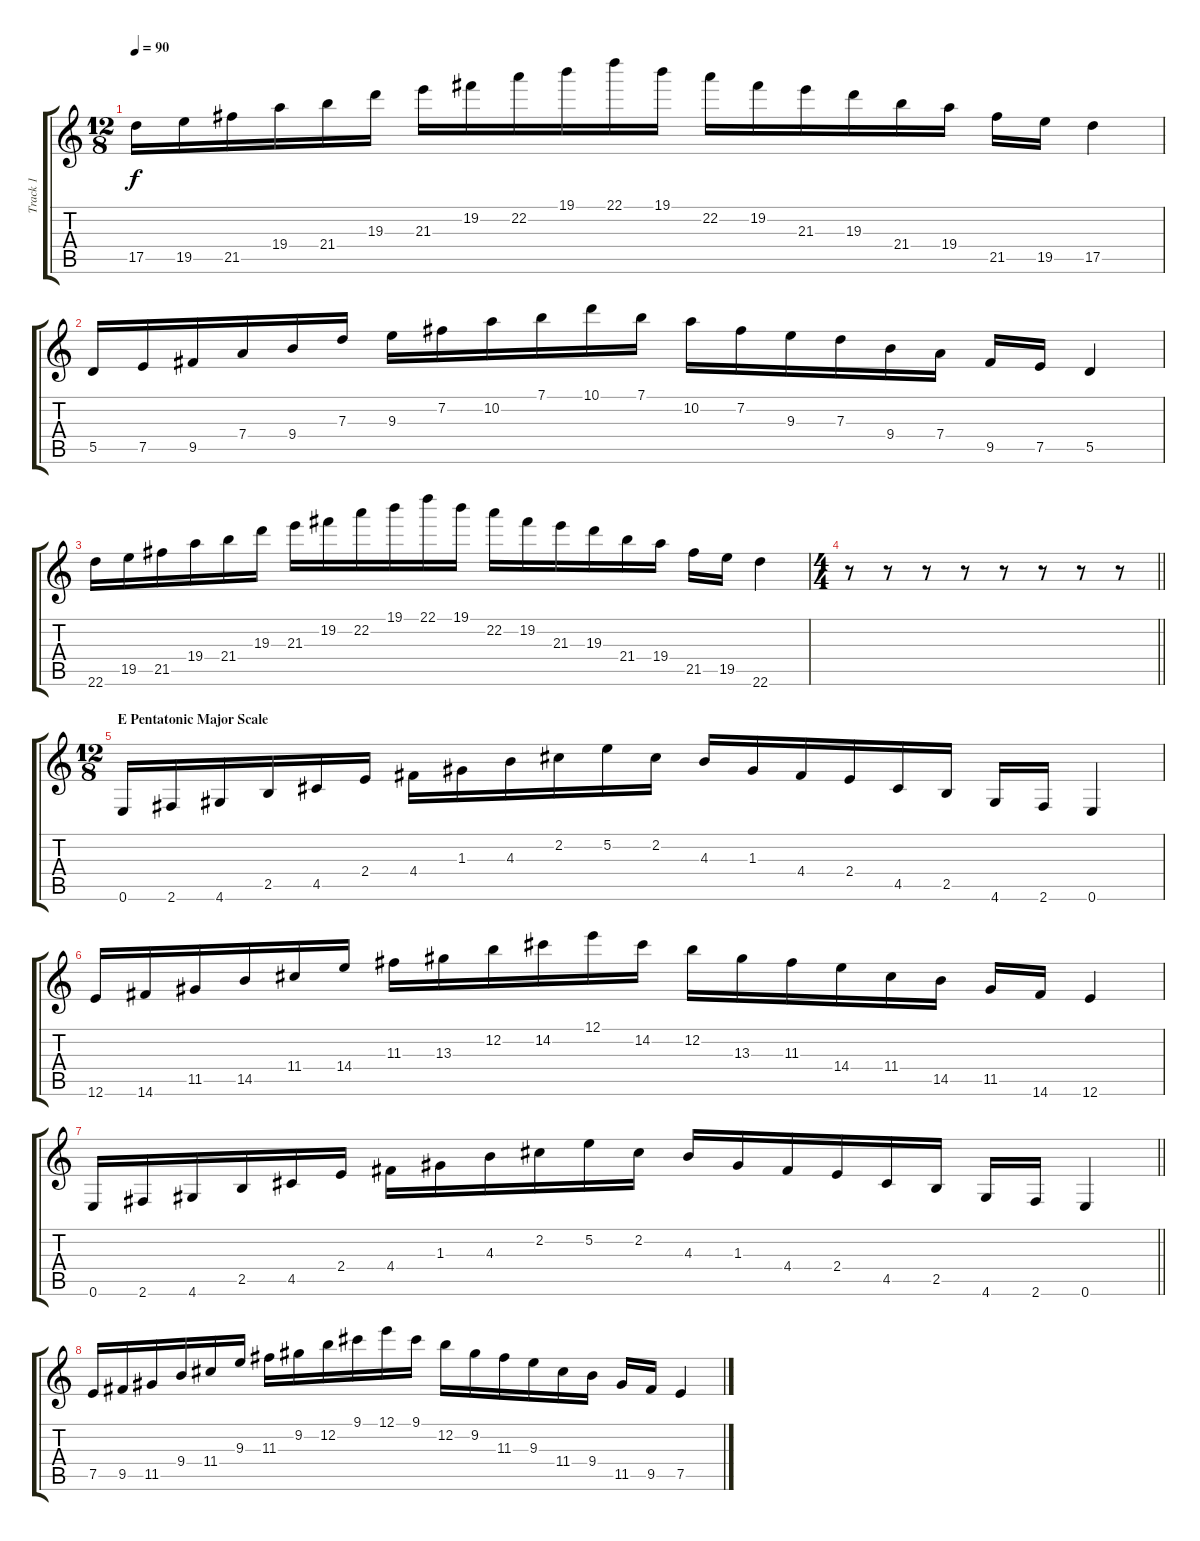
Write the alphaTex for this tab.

\track ("Track 1" "Track 1") {instrument overdrivenguitar}
\staff {score tabs}
\tuning (E4 B3 G3 D3 A2 E2) {hide}
\ts (12 8)
\tempo 90
\clef g2
\ks c
17.5.16{dy f} 19.5.16 21.5.16 19.4.16 21.4.16 19.3.16 21.3.16 19.2.16 22.2.16 19.1.16 22.1.16 19.1.16 22.2.16 19.2.16 21.3.16 19.3.16 21.4.16 19.4.16 21.5.16 19.5.16 17.5.4 |
5.5.16 7.5.16 9.5.16 7.4.16 9.4.16 7.3.16 9.3.16 7.2.16 10.2.16 7.1.16 10.1.16 7.1.16 10.2.16 7.2.16 9.3.16 7.3.16 9.4.16 7.4.16 9.5.16 7.5.16 5.5.4 |
22.6.16 19.5.16 21.5.16 19.4.16 21.4.16 19.3.16 21.3.16 19.2.16 22.2.16 19.1.16 22.1.16 19.1.16 22.2.16 19.2.16 21.3.16 19.3.16 21.4.16 19.4.16 21.5.16 19.5.16 22.6.4 |
\ts (4 4)
\barLineRight lightlight
r.8 r.8 r.8 r.8 r.8 r.8 r.8 r.8 |
\ts (12 8)
\section ("" "E Pentatonic Major Scale")
0.6.16 2.6.16 4.6.16 2.5.16 4.5.16 2.4.16 4.4.16 1.3.16 4.3.16 2.2.16 5.2.16 2.2.16 4.3.16 1.3.16 4.4.16 2.4.16 4.5.16 2.5.16 4.6.16 2.6.16 0.6.4 |
12.6.16 14.6.16 11.5.16 14.5.16 11.4.16 14.4.16 11.3.16 13.3.16 12.2.16 14.2.16 12.1.16 14.2.16 12.2.16 13.3.16 11.3.16 14.4.16 11.4.16 14.5.16 11.5.16 14.6.16 12.6.4 |
\barLineRight lightlight
0.6.16 2.6.16 4.6.16 2.5.16 4.5.16 2.4.16 4.4.16 1.3.16 4.3.16 2.2.16 5.2.16 2.2.16 4.3.16 1.3.16 4.4.16 2.4.16 4.5.16 2.5.16 4.6.16 2.6.16 0.6.4 |
7.5.16 9.5.16 11.5.16 9.4.16 11.4.16 9.3.16 11.3.16 9.2.16 12.2.16 9.1.16 12.1.16 9.1.16 12.2.16 9.2.16 11.3.16 9.3.16 11.4.16 9.4.16 11.5.16 9.5.16 7.5.4
